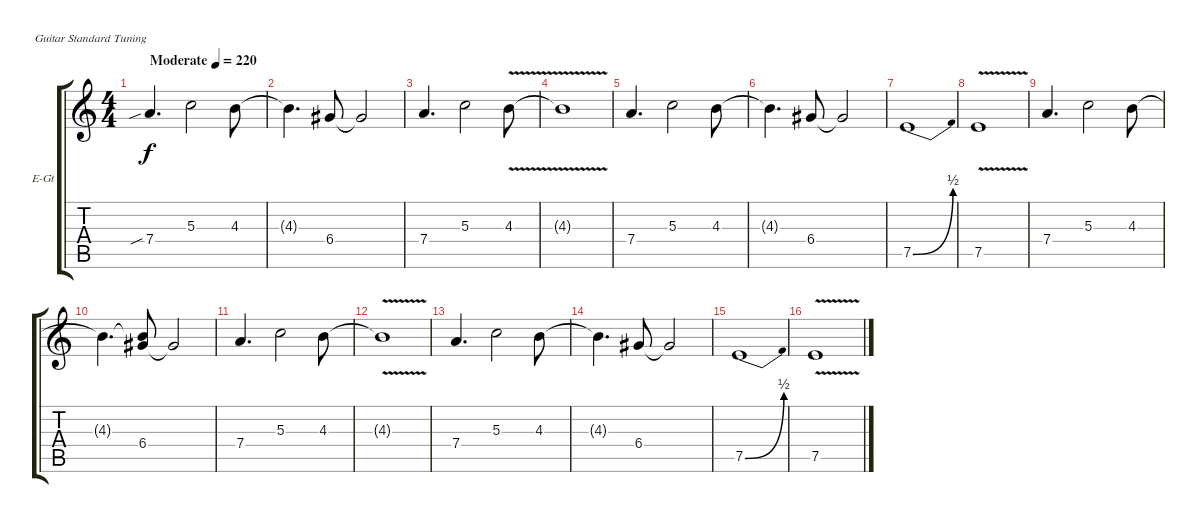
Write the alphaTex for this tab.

\bracketExtendMode groupsimilarinstruments
\firstSystemTrackNameOrientation horizontal
\otherSystemsTrackNameOrientation horizontal
\track ("Wolf Hoffmann" "E-Gt") {instrument distortionguitar}
\staff {score tabs}
\tuning (E4 B3 G3 D3 A2 E2)
\ts (4 4)
\beaming (8 2 2 2 2)
\tempo (220 "Moderate")
\clef g2
\ks c
7.4{sib}.4{d dy f instrument distortionguitar} 5.3.2 4.3.8 |
4.3{t}.4{d} 6.4.8 6.4{t}.2 |
7.4.4{d} 5.3.2 4.3{v}.8 |
4.3{v t}.1 |
7.4.4{d} 5.3.2 4.3.8 |
4.3{t}.4{d} 6.4.8 6.4{t}.2 |
7.5{be (bend 0 0 60 2)}.1 |
7.5{v}.1 |
7.4.4{d} 5.3.2 4.3.8 |
4.3{t}.4{d} (6.4 4.3{t}).8 6.4{t}.2 |
7.4.4{d} 5.3.2 4.3.8 |
4.3{v t}.1 |
7.4.4{d} 5.3.2 4.3.8 |
4.3{t}.4{d} 6.4.8 6.4{t}.2 |
7.5{be (bend 0 0 60 2)}.1 |
7.5{v}.1
